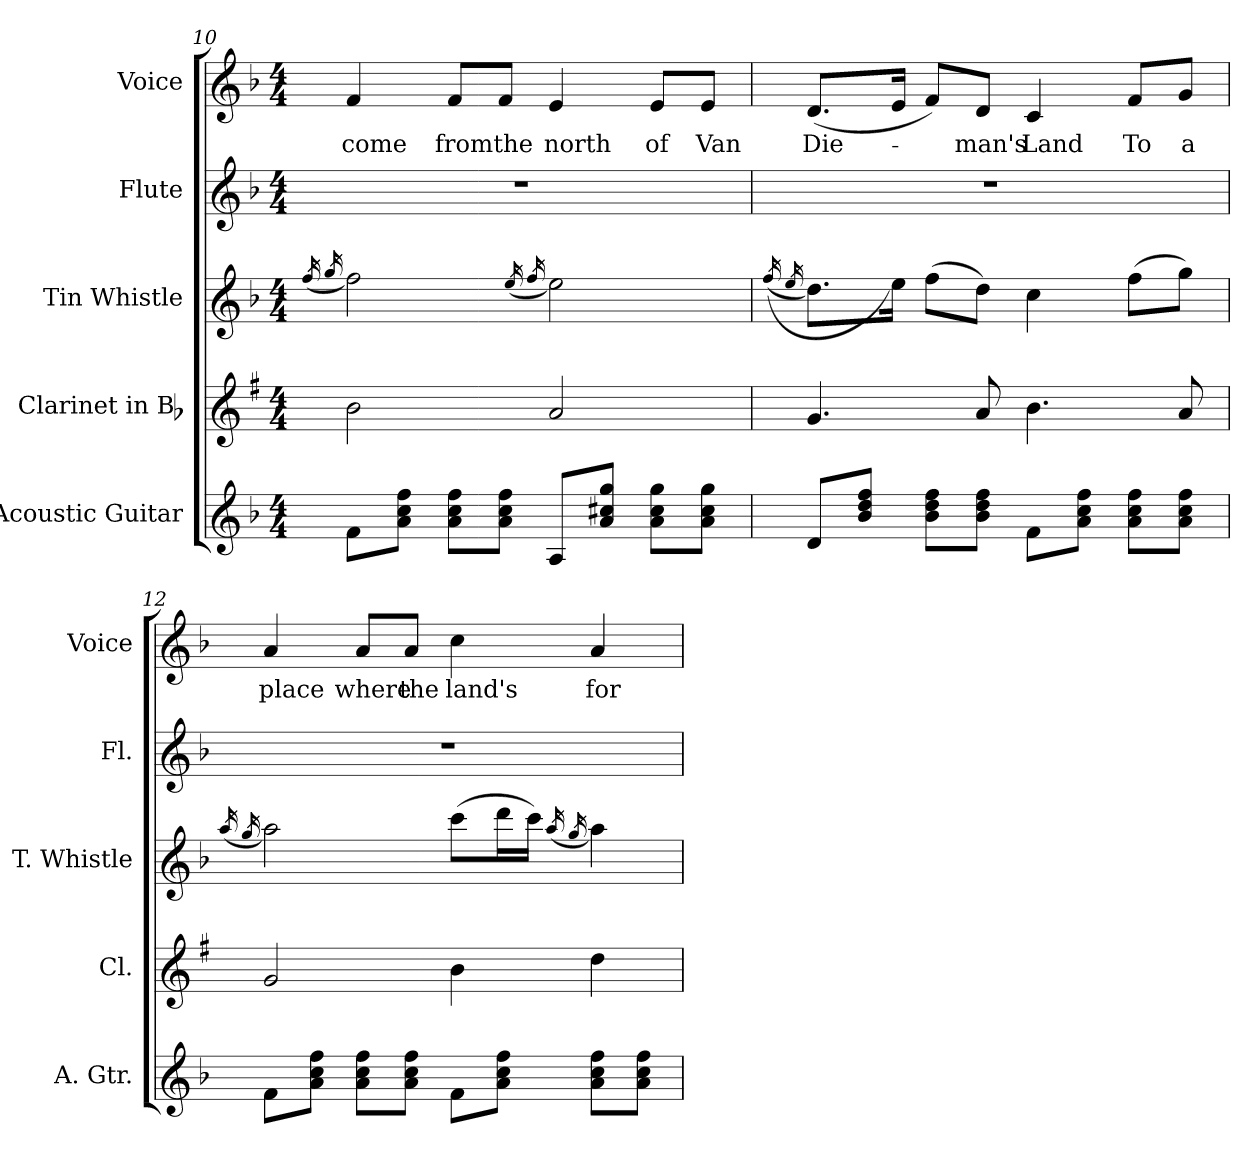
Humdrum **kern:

**kern	**kern	**kern	**kern	**kern	**text
*part5	*part4	*part3	*part2	*part1	*part1
*staff5	*staff4	*staff3	*staff2	*staff1	*staff1
*I"Acoustic Guitar	*I"Clarinet in Bb	*I"Tin Whistle	*I"Flute	*I"Voice	*
*I'A. Gtr.	*I'Cl.	*I'T. Whistle	*I'Fl.	*I'Voice	*
!!LO:LB:g=z
*clefG2	*clefG2	*clefG2	*clefG2	*clefG2	*
*ITrd7c12	*ITrd1c2	*ITrd-7c-12	*	*	*
*k[b-]	*k[b-]	*k[b-]	*k[b-]	*k[b-]	*
*F:	*F:	*F:	*F:	*F:	*
*M4/4	*M4/4	*M4/4	*M4/4	*M4/4	*
=10	=10	=10	=10	=10	=10
.	.	(16qfffi/	.	.	.
.	.	16qgggi/	.	.	.
!	!	!	!	!	!LO:LY:b:color=#000000
8Fi\L	2ai\	2fffi\)	1r	4fi/	come
8Ai\ 8ci\ 8fi\J	.	.	.	.	.
!	!	!	!	!	!LO:LY:b:color=#000000
8Ai\ 8ci\ 8fi\L	.	.	.	8fi/L	from
!	!	!	!	!	!LO:LY:b:color=#000000
8Ai\ 8ci\ 8fi\J	.	.	.	8fi/J	the
.	.	(16qeeei/	.	.	.
.	.	16qfffi/	.	.	.
!	!	!	!	!	!LO:LY:b:color=#000000
8AAi/L	2gi/	2eeei\)	.	4ei/	north
8Ai/ 8c#Xi/ 8gi/J	.	.	.	.	.
!	!	!	!	!	!LO:LY:b:color=#000000
8Ai\ 8c#i\ 8gi\L	.	.	.	8ei/L	of
!	!	!	!	!	!LO:LY:b:color=#000000
8Ai\ 8c#i\ 8gi\J	.	.	.	8ei/J	Van
=11	=11	=11	=11	=11	=11
.	.	((16qfffi/	.	.	.
.	.	16qeeei/	.	.	.
!	!	!	!	!	!LO:LY:b:color=#000000
8Di/L	4.fi/	8.dddi\L)	1r	(8.di/L	Die-
8B-i/ 8di/ 8fi/J	.	.	.	.	.
.	.	16eeei\Jk)	.	16ei/Jk	.
8B-i\ 8di\ 8fi\L	.	(8fffi\L	.	8fi/L)	.
!	!	!	!	!	!LO:LY:b:color=#000000
8B-i\ 8di\ 8fi\J	8gi/	8dddi\J)	.	8di/J	-man's
!	!	!	!	!	!LO:LY:b:color=#000000
8Fi\L	4.ai\	4ccci\	.	4ci/	Land
8Ai\ 8ci\ 8fi\J	.	.	.	.	.
!	!	!	!	!	!LO:LY:b:color=#000000
8Ai\ 8ci\ 8fi\L	.	(8fffi\L	.	8fi/L	To
!	!	!	!	!	!LO:LY:b:color=#000000
8Ai\ 8ci\ 8fi\J	8gi/	8gggi\J)	.	8gi/J	a
=12	=12	=12	=12	=12	=12
.	.	(16qaaai/	.	.	.
.	.	16qgggi/	.	.	.
!	!	!	!	!	!LO:LY:b:color=#000000
8Fi\L	2fi/	2aaai\)	1r	4ai/	place
8Ai\ 8ci\ 8fi\J	.	.	.	.	.
!	!	!	!	!	!LO:LY:b:color=#000000
8Ai\ 8ci\ 8fi\L	.	.	.	8ai/L	where
!	!	!	!	!	!LO:LY:b:color=#000000
8Ai\ 8ci\ 8fi\J	.	.	.	8ai/J	the
!	!	!	!	!	!LO:LY:b:color=#000000
8Fi\L	4ai\	(8cccci\L	.	4cci\	land's
8Ai\ 8ci\ 8fi\J	.	16ddddi\L	.	.	.
.	.	16cccci\JJ)	.	.	.
.	.	(16qaaai/	.	.	.
.	.	16qgggi/	.	.	.
!	!	!	!	!	!LO:LY:b:color=#000000
8Ai\ 8ci\ 8fi\L	4cci\	4aaai\)	.	4ai/	for
8Ai\ 8ci\ 8fi\J	.	.	.	.	.
=	=	=	=	=	=
*-	*-	*-	*-	*-	*-
